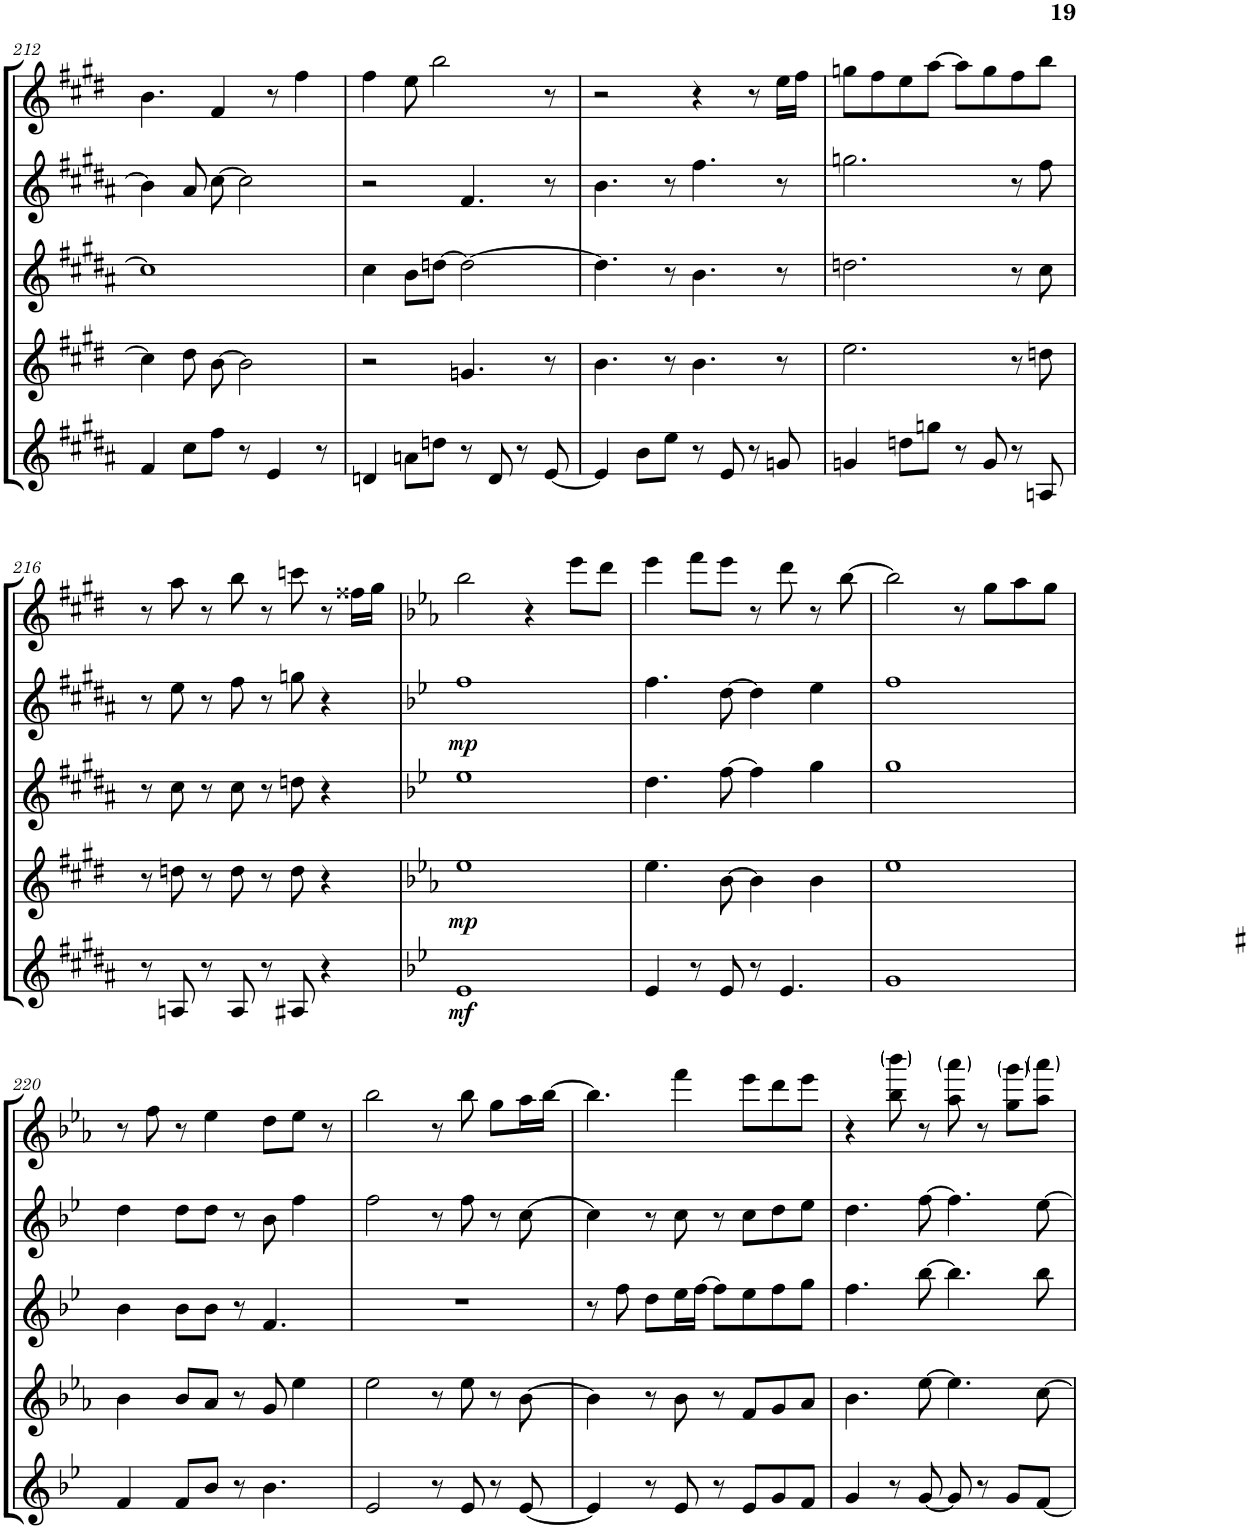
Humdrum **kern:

**kern	**dynam	**kern	**dynam	**kern	**kern	**dynam	**kern
*part5	*part5	*part4	*part4	*part3	*part2	*part2	*part1
*staff5	*staff5	*staff4	*staff4	*staff3	*staff2	*staff2	*staff1
*I"Baritone Saxophone	*	*I"Tenor Saxophone	*	*I"Alto Saxophone	*I"Alto Saxophone	*	*I"Soprano Saxophone
*I'Bar Sax	*	*I'T Sax	*	*I'A Sax	*I'A Sax	*	*I'S Sax
!!LO:PB:g=z
*clefG2	*	*clefG2	*	*clefG2	*clefG2	*	*clefG2
*Trd12c21	*	*Trd8c14	*	*Trd5c9	*Trd5c9	*	*Trd1c2
*k[f#c#g#d#a#]	*	*k[f#c#g#d#]	*	*k[f#c#g#d#a#]	*k[f#c#g#d#a#]	*	*k[f#c#g#d#]
*M4/4	*	*M4/4	*	*M4/4	*M4/4	*	*M4/4
=212	=212	=212	=212	=212	=212	=212	=212
4f#/	.	4cc#\]	.	1cc#]	4b\]	.	4.b\
8cc#\L	.	8dd#\	.	.	8a#/	.	.
8ff#\J	.	[8b\	.	.	[8cc#\	.	4f#/
8r	.	2b\]	.	.	2cc#\]	.	.
4e/	.	.	.	.	.	.	8r
.	.	.	.	.	.	.	4ff#\
8r	.	.	.	.	.	.	.
=213	=213	=213	=213	=213	=213	=213	=213
4dn/	.	2r	.	4cc#\	2r	.	4ff#\
8an\L	.	.	.	8b\L	.	.	8ee\
8ddn\J	.	.	.	[8ddn\J	.	.	2bb\
8r	.	4.gn/	.	2dd\_	4.f#/	.	.
8d/	.	.	.	.	.	.	.
8r	.	.	.	.	.	.	.
[8e/	.	8r	.	.	8r	.	8r
=214	=214	=214	=214	=214	=214	=214	=214
4e/]	.	4.b\	.	4.dd\]	4.b\	.	2r
8b\L	.	.	.	.	.	.	.
8ee\J	.	8r	.	8r	8r	.	.
8r	.	4.b\	.	4.b\	4.ff#\	.	4r
8e/	.	.	.	.	.	.	.
8r	.	.	.	.	.	.	8r
8gn/	.	8r	.	8r	8r	.	16ee\LL
.	.	.	.	.	.	.	16ff#\JJ
=215	=215	=215	=215	=215	=215	=215	=215
4gn/	.	2.ee\	.	2.ddn\	2.ggn\	.	8ggn\L
.	.	.	.	.	.	.	8ff#\
8ddn\L	.	.	.	.	.	.	8ee\
8ggn\J	.	.	.	.	.	.	[8aa\J
8r	.	.	.	.	.	.	8aa\L]
8g/	.	.	.	.	.	.	8gg\
8r	.	8r	.	8r	8r	.	8ff#\
8An/	.	8ddn\	.	8cc#\	8ff#\	.	8bb\J
!!LO:LB:g=z
=216	=216	=216	=216	=216	=216	=216	=216
8r	.	8r	.	8r	8r	.	8r
8An/	.	8ddn\	.	8cc#\	8ee\	.	8aa\
8r	.	8r	.	8r	8r	.	8r
8A/	.	8dd\	.	8cc#\	8ff#\	.	8bb\
8r	.	8r	.	8r	8r	.	8r
8A#X/	.	8dd#X\	.	8ddn\	8ggn\	.	8cccn\
4r	.	4r	.	4r	4r	.	8r
.	.	.	.	.	.	.	16ff##X\LL
.	.	.	.	.	.	.	16gg#\JJ
=217	=217	=217	=217	=217	=217	=217	=217
*k[b-e-]	*	*k[b-e-a-]	*	*k[b-e-]	*k[b-e-]	*	*k[b-e-a-]
!	!LO:DY:b	!	!LO:DY:b	!	!	!LO:DY:b	!
1e-	mf	1ee-	mp	1ee-	1ff	mp	2bb-\
.	.	.	.	.	.	.	4r
.	.	.	.	.	.	.	8eee-\L
.	.	.	.	.	.	.	8ddd\J
=218	=218	=218	=218	=218	=218	=218	=218
4e-/	.	4.ee-\	.	4.dd\	4.ff\	.	4eee-\
8r	.	.	.	.	.	.	8fff\L
8e-/	.	[8b-\	.	[8ff\	[8dd\	.	8eee-\J
8r	.	4b-\]	.	4ff\]	4dd\]	.	8r
4.e-/	.	.	.	.	.	.	8ddd\
.	.	4b-\	.	4gg\	4ee-\	.	8r
.	.	.	.	.	.	.	[8bb-\
=219	=219	=219	=219	=219	=219	=219	=219
1g	.	1ee-	.	1gg	1ff	.	2bb-\]
.	.	.	.	.	.	.	8r
.	.	.	.	.	.	.	8gg\L
.	.	.	.	.	.	.	8aa-\
.	.	.	.	.	.	.	8gg\J
!!LO:LB:g=z
=220	=220	=220	=220	=220	=220	=220	=220
4f/	.	4b-\	.	4b-\	4dd\	.	8r
.	.	.	.	.	.	.	8ff\
8f/L	.	8b-/L	.	8b-\L	8dd\L	.	8r
8b-/J	.	8a-/J	.	8b-\J	8dd\J	.	4ee-\
8r	.	8r	.	8r	8r	.	.
4.b-\	.	8g/	.	4.f/	8b-\	.	8dd\L
.	.	4ee-\	.	.	4ff\	.	8ee-\J
.	.	.	.	.	.	.	8r
=221	=221	=221	=221	=221	=221	=221	=221
2e-/	.	2ee-\	.	1r	2ff\	.	2bb-\
8r	.	8r	.	.	8r	.	8r
8e-/	.	8ee-\	.	.	8ff\	.	8bb-\
8r	.	8r	.	.	8r	.	8gg\L
[8e-/	.	[8b-\	.	.	[8cc\	.	16aa-\L
.	.	.	.	.	.	.	[16bb-\JJ
=222	=222	=222	=222	=222	=222	=222	=222
4e-/]	.	4b-\]	.	8r	4cc\]	.	4.bb-\]
.	.	.	.	8ff\	.	.	.
8r	.	8r	.	8dd\L	8r	.	.
8e-/	.	8b-\	.	16ee-\L	8cc\	.	4fff\
.	.	.	.	[16ff\JJ	.	.	.
8r	.	8r	.	8ff\L]	8r	.	.
8e-/L	.	8f/L	.	8ee-\	8cc\L	.	8eee-\L
8g/	.	8g/	.	8ff\	8dd\	.	8ddd\
8f/J	.	8a-/J	.	8gg\J	8ee-\J	.	8eee-\J
=223	=223	=223	=223	=223	=223	=223	=223
4g/	.	4.b-\	.	4.ff\	4.dd\	.	4r
8r	.	.	.	.	.	.	8bb-\ 8bbb-\
[8g/	.	[8ee-\	.	[8bb-\	[8ff\	.	8r
8g/]	.	4.ee-\]	.	4.bb-\]	4.ff\]	.	8aa-\ 8aaa-\
8r	.	.	.	.	.	.	8r
8g/L	.	.	.	.	.	.	8gg\ 8ggg\L
[8f/J	.	[8cc\	.	8bb-\	[8ee-\	.	8aa-\ 8aaa-\J
=	=	=	=	=	=	=	=
*-	*-	*-	*-	*-	*-	*-	*-
